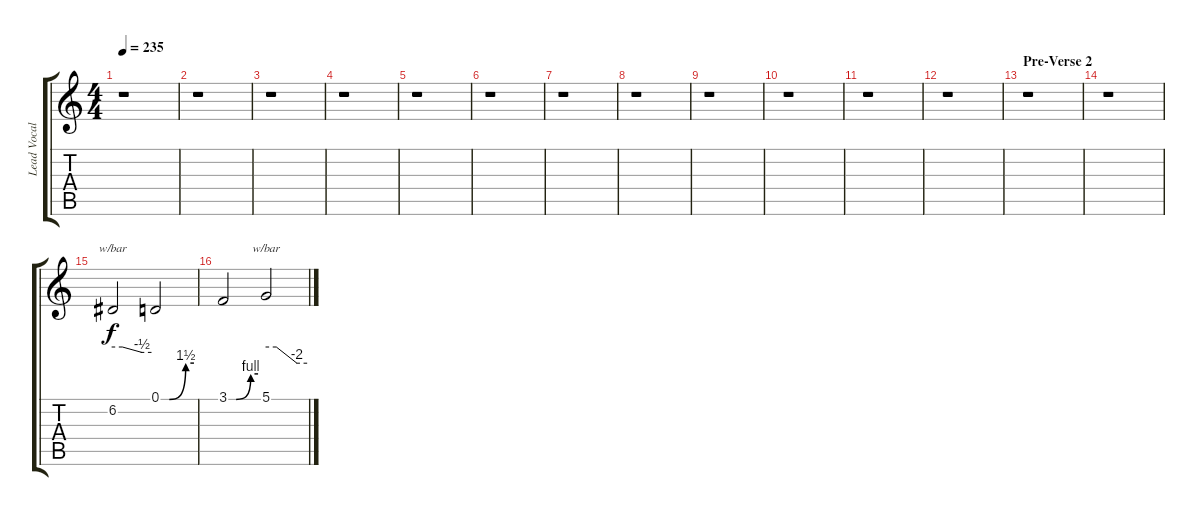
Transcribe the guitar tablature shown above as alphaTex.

\track ("Lead Vocals (Josh)" "Lead Vocal") {instrument lead1square}
\staff {score tabs}
\tuning (D4 A3 F3 C3 G2 C2) {hide}
\ts (4 4)
\tempo 235
\clef g2
\ks c
r.1{dy f} |
r.1 |
r.1 |
r.1 |
r.1 |
r.1 |
r.1 |
r.1 |
r.1 |
r.1 |
r.1 |
r.1 |
\section ("" "Pre-Verse 2")
r.1 |
r.1 |
6.2.2{tbe (custom default 0 0 15 0 45 -2 60 -2) volume 13} 0.1{be (custom 0 0 15 0 45 6 60 6)}.2 |
3.1{be (custom 0 0 15 0 45 4 60 4)}.2 5.1.2{tbe (custom default 0 0 15 0 45 -8 60 -8)}
